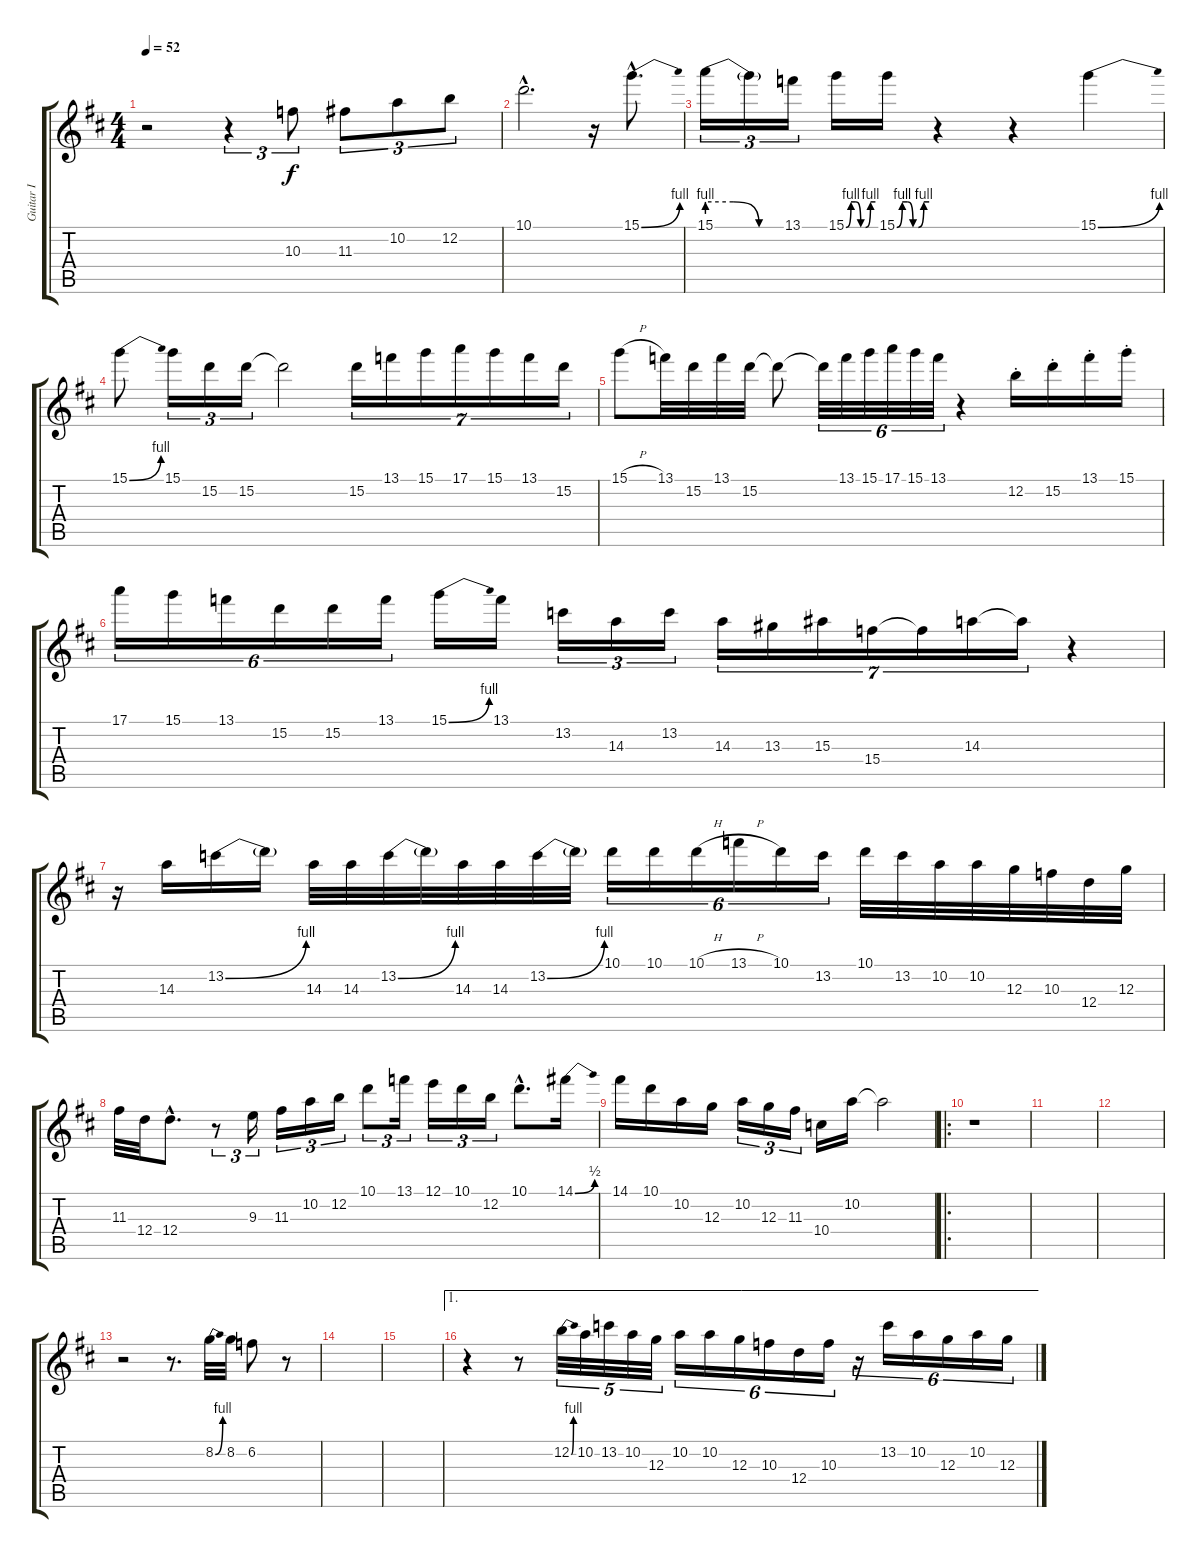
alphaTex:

\track ("Guitar I" "Guitar I") {instrument distortionguitar}
\staff {score tabs}
\tuning (E4 B3 G3 D3 A2 E2) {hide}
\ts (4 4)
\tempo 52
\clef g2
\ks d
r.2{dy f instrument distortionguitar} r.4{tu (3 2)} 10.3.8{tu (3 2)} 11.3.8{tu (3 2)} 10.2.8{tu (3 2)} 12.2.8{tu (3 2)} |
10.1{hac}.2{d} r.16 15.1{be (bend 0 0 60 4) hac}.8{d} |
15.1{be (custom 0 4 20 4 40 0 60 0)}.16{tu (3 2)} 15.1{t}.16{tu (3 2)} 13.1.16{tu (3 2)} 15.1{be (custom 0 0 10 4 20 4 30 0 40 0 50 4 60 4)}.16 15.1{be (custom 0 0 10 4 20 4 30 0 40 0 50 4 60 4)}.16 r.4 r.4 15.1{be (bend 0 0 60 4)}.4 |
15.1{be (bend 0 0 60 4)}.8 15.1.16{tu (3 2)} 15.2.16{tu (3 2)} 15.2.16{tu (3 2)} 15.2{t}.2 15.2.16{tu (7 4)} 13.1.16{tu (7 4)} 15.1.16{tu (7 4)} 17.1.16{tu (7 4)} 15.1.16{tu (7 4)} 13.1.16{tu (7 4)} 15.2.16{tu (7 4)} |
15.1{h}.8 13.1.32 15.2.32 13.1.32 15.2.32 15.2{t}.8 15.2{t}.32{tu (6 4)} 13.1.32{tu (6 4)} 15.1.32{tu (6 4)} 17.1.32{tu (6 4)} 15.1.32{tu (6 4)} 13.1.32{tu (6 4)} r.4 12.2{st}.16 15.2{st}.16 13.1{st}.16 15.1{st}.16 |
17.1.16{tu (6 4)} 15.1.16{tu (6 4)} 13.1.16{tu (6 4)} 15.2.16{tu (6 4)} 15.2.16{tu (6 4)} 13.1.16{tu (6 4)} 15.1{be (bend 0 0 60 4)}.16 13.1.16 13.2.16{tu (3 2)} 14.3.16{tu (3 2)} 13.2.16{tu (3 2)} 14.3.16{tu (7 4)} 13.3.16{tu (7 4)} 15.3.16{tu (7 4)} 15.4.16{tu (7 4)} 15.4{t}.16{tu (7 4)} 14.3.16{tu (7 4)} 14.3{t}.16{tu (7 4)} r.4 |
r.16 14.3.16 13.2{be (bend 0 0 60 4)}.16 13.2{t}.16 14.3.32 14.3.32 13.2{be (bend 0 0 60 4)}.32 13.2{t}.32 14.3.32 14.3.32 13.2{be (bend 0 0 60 4)}.32 13.2{t}.32 10.1.16{tu (6 4)} 10.1.16{tu (6 4)} 10.1{h}.16{tu (6 4)} 13.1{h}.16{tu (6 4)} 10.1.16{tu (6 4)} 13.2.16{tu (6 4)} 10.1.32 13.2.32 10.2.32 10.2.32 12.3.32 10.3.32 12.4.32 12.3.32 |
11.3.32 12.4.32 12.4{hac}.8{d} r.8{tu (3 2)} 9.3.16{tu (3 2)} 11.3.16{tu (3 2)} 10.2.16{tu (3 2)} 12.2.16{tu (3 2)} 10.1.8{tu (3 2)} 13.1.16{tu (3 2)} 12.1.16{tu (3 2)} 10.1.16{tu (3 2)} 12.2.16{tu (3 2)} 10.1{hac}.8{d} 14.1{be (bend 0 0 60 2)}.16 |
14.1.16 10.1.16 10.2.16 12.3.16 10.2.16{tu (3 2)} 12.3.16{tu (3 2)} 11.3.16{tu (3 2)} 10.4.16 10.2.16 10.2{t}.2 |
\ro
r.1 |
|
|
r.2 r.8{d} 8.2{be (bend 0 0 60 4)}.32 8.2.32 6.2.8 r.8 |
|
|
\ae 1
r.4 r.8 12.2{be (bend 0 0 60 4)}.32{tu (5 4)} 10.2.32{tu (5 4)} 13.2.32{tu (5 4)} 10.2.32{tu (5 4)} 12.3.32{tu (5 4)} 10.2.16{tu (6 4)} 10.2.16{tu (6 4)} 12.3.16{tu (6 4)} 10.3.16{tu (6 4)} 12.4.16{tu (6 4)} 10.3.16{tu (6 4)} r.16{tu (6 4)} 13.2.16{tu (6 4)} 10.2.16{tu (6 4)} 12.3.16{tu (6 4)} 10.2.16{tu (6 4)} 12.3.16{tu (6 4)}
